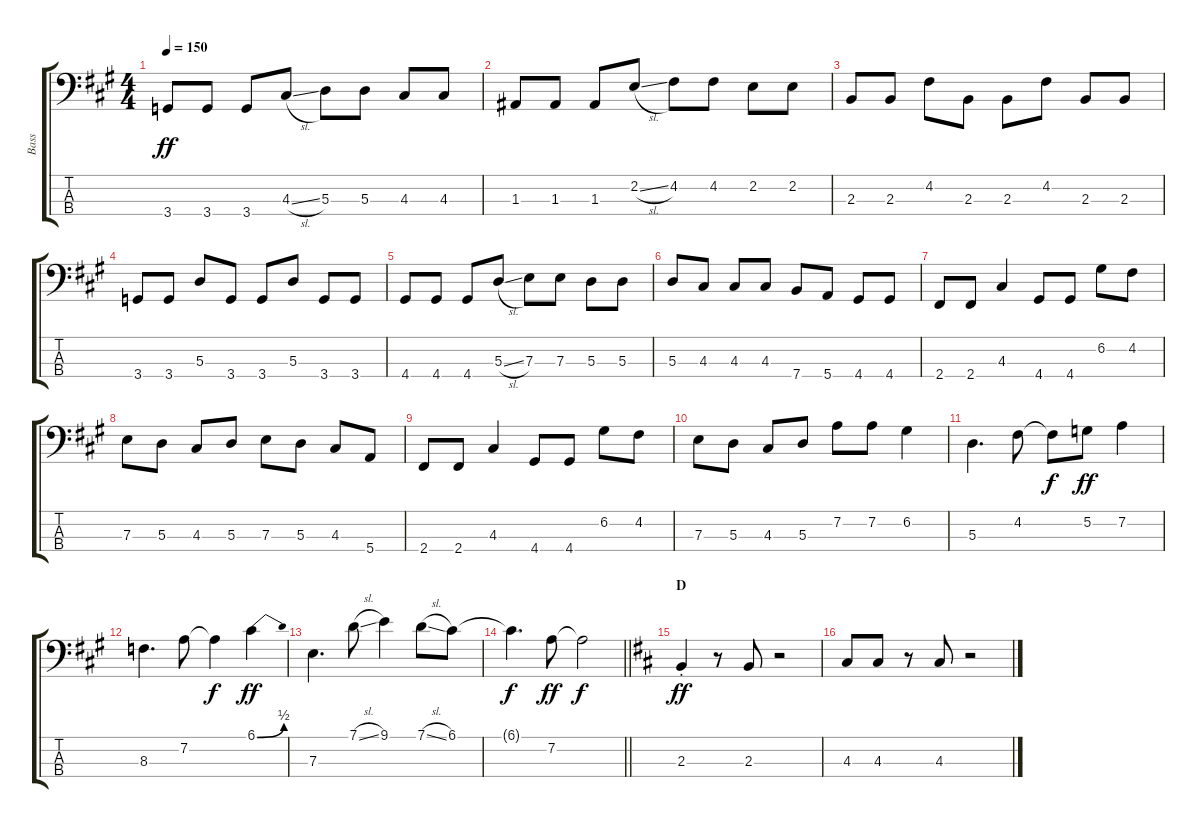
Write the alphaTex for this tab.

\track ("Bass" "Bass") {instrument electricbasspick}
\staff {score tabs}
\tuning (G2 D2 A1 E1) {hide}
\ts (4 4)
\tempo 150
\clef f4
\ks a
3.4.8{dy ff} 3.4.8 3.4.8 4.3{sl}.8 5.3.8 5.3.8 4.3.8 4.3.8 |
1.3.8 1.3.8 1.3.8 2.2{sl}.8 4.2.8 4.2.8 2.2.8 2.2.8 |
2.3.8 2.3.8 4.2.8 2.3.8 2.3.8 4.2.8 2.3.8 2.3.8 |
3.4.8 3.4.8 5.3.8 3.4.8 3.4.8 5.3.8 3.4.8 3.4.8 |
4.4.8 4.4.8 4.4.8 5.3{sl}.8 7.3.8 7.3.8 5.3.8 5.3.8 |
5.3.8 4.3.8 4.3.8 4.3.8 7.4.8 5.4.8 4.4.8 4.4.8 |
2.4.8 2.4.8 4.3.4 4.4.8 4.4.8 6.2.8 4.2.8 |
7.3.8 5.3.8 4.3.8 5.3.8 7.3.8 5.3.8 4.3.8 5.4.8 |
2.4.8 2.4.8 4.3.4 4.4.8 4.4.8 6.2.8 4.2.8 |
7.3.8 5.3.8 4.3.8 5.3.8 7.2.8 7.2.8 6.2.4 |
5.3.4{d} 4.2.8 4.2{t}.8{dy f} 5.2.8{dy ff} 7.2.4 |
8.3.4{d} 7.2.8 7.2{t}.4{dy f} 6.1{be (bend 0 0 60 2)}.4{dy ff} |
7.3.4{d} 7.1{sl}.8 9.1.4 7.1{sl}.8 6.1.8 |
\barLineRight lightlight
6.1{t}.4{d dy f} 7.2.8{dy ff} 7.2{t}.2{dy f} |
\section ("" "D")
\ks d
2.3{st}.4{dy ff} r.8 2.3.8 r.2 |
4.3.8 4.3.8 r.8 4.3.8 r.2
